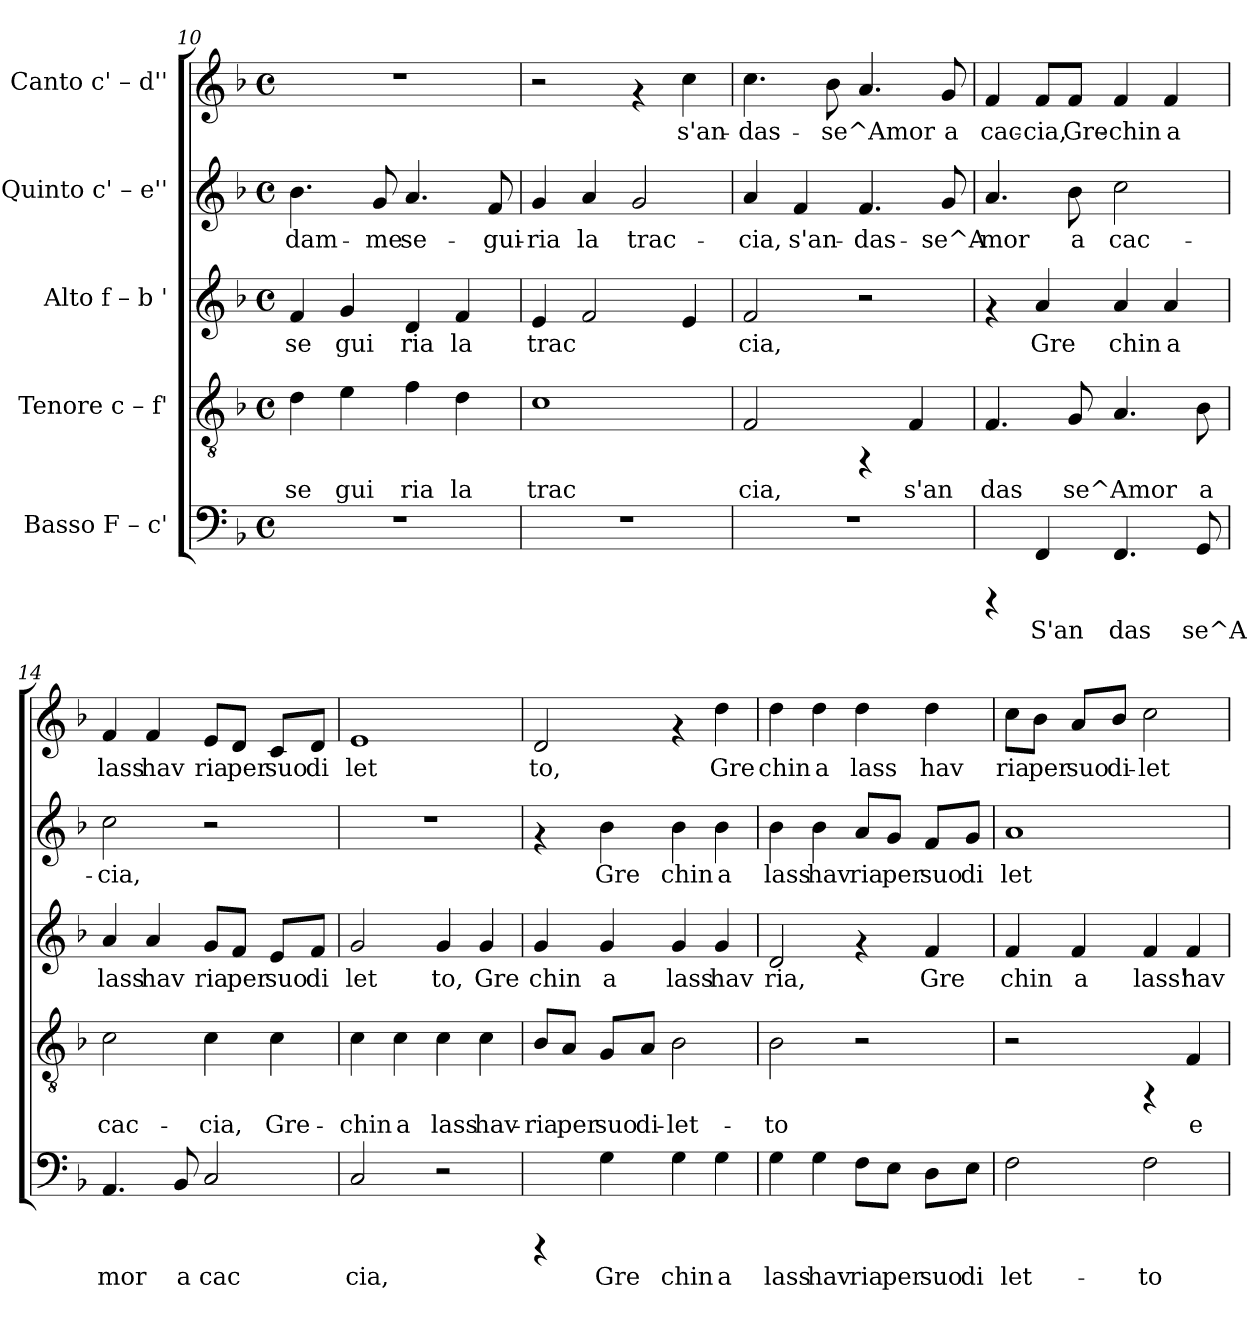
**kern	**text	**kern	**text	**kern	**text	**kern	**text	**kern	**text
*part5	*part5	*part4	*part4	*part3	*part3	*part2	*part2	*part1	*part1
*staff5	*staff5	*staff4	*staff4	*staff3	*staff3	*staff2	*staff2	*staff1	*staff1
*I"Basso  F – c'	*	*I"Tenore  c – f'	*	*I"Alto  f – b '	*	*I"Quinto  c' – e''	*	*I"Canto  c' – d''	*
*clefF4	*	*clefGv2	*	*clefG2	*	*clefG2	*	*clefG2	*
*k[b-]	*	*k[b-]	*	*k[b-]	*	*k[b-]	*	*k[b-]	*
*F:	*	*F:	*	*F:	*	*F:	*	*F:	*
*M4/4	*	*M4/4	*	*M4/4	*	*M4/4	*	*M4/4	*
*met(c)	*	*met(c)	*	*met(c)	*	*met(c)	*	*met(c)	*
=10	=10	=10	=10	=10	=10	=10	=10	=10	=10
!	!	!	!LO:LY:b:rj	!	!LO:LY:b:rj	!	!LO:LY:b:rj	!	!
1r	.	4d\	se	4f/	se	4.b-\	dam-	1r	.
!	!	!	!LO:LY:b:rj	!	!LO:LY:b:rj	!	!	!	!
.	.	4e\	gui	4g/	gui	.	.	.	.
!	!	!	!	!	!	!	!LO:LY:b:rj	!	!
.	.	.	.	.	.	8g/	-me	.	.
!	!	!	!LO:LY:b:rj	!	!LO:LY:b:rj	!	!LO:LY:b:rj	!	!
.	.	4f\	ria	4d/	ria	4.a/	se-	.	.
!	!	!	!LO:LY:b:rj	!	!LO:LY:b:rj	!	!	!	!
.	.	4d\	la	4f/	la	.	.	.	.
!	!	!	!	!	!	!	!LO:LY:b:rj	!	!
.	.	.	.	.	.	8f/	-gui-	.	.
=11	=11	=11	=11	=11	=11	=11	=11	=11	=11
!	!	!	!LO:LY:b:rj	!	!LO:LY:b:rj	!	!LO:LY:b:rj	!	!
1r	.	1c	trac	4e/	trac	4g/	-ria	2r	.
!	!	!	!	!	!LO:LY:b:rj	!	!LO:LY:b:rj	!	!
.	.	.	.	2f/	.	4a/	la	.	.
!	!	!	!	!	!	!	!LO:LY:b:rj	!	!
.	.	.	.	.	.	2g/	trac-	4rf	.
!	!	!	!	!	!LO:LY:b:rj	!	!	!	!LO:LY:b:rj
.	.	.	.	4e/	.	.	.	4cc\	s'an-
=12	=12	=12	=12	=12	=12	=12	=12	=12	=12
!	!	!	!LO:LY:b:rj	!	!LO:LY:b:rj	!	!LO:LY:b:rj	!	!LO:LY:b:rj
1r	.	2F/	cia,	2f/	cia,	4a/	-cia,	4.cc\	-das-
!	!	!	!	!	!	!	!LO:LY:b:rj	!	!
.	.	.	.	.	.	4f/	s'an-	.	.
!	!	!	!	!	!	!	!	!	!LO:LY:b:rj
.	.	.	.	.	.	.	.	8b-\	-se^Amor-
!	!	!	!	!	!	!	!LO:LY:b:rj	!	!LO:LY:b:rj
.	.	4rFF	.	2r	.	4.f/	-das-	4.a/	--
!	!	!	!LO:LY:b:rj	!	!	!	!	!	!
.	.	4F/	s'an	.	.	.	.	.	.
!	!	!	!	!	!	!	!LO:LY:b:rj	!	!LO:LY:b:rj
.	.	.	.	.	.	8g/	-se^A-	8g/	-a
=13	=13	=13	=13	=13	=13	=13	=13	=13	=13
!	!	!	!LO:LY:b:rj	!	!	!	!LO:LY:b:rj	!	!LO:LY:b:rj
4rCCC	.	4.F/	das	4rf	.	4.a/	-mor	4f/	cac-
!	!LO:LY:b:cj	!	!	!	!LO:LY:b:rj	!	!	!	!LO:LY:b:rj
4FF/	S'an	.	.	4a/	Gre	.	.	8f/L	-cia,
!	!	!	!LO:LY:b:rj	!	!	!	!LO:LY:b:rj	!	!LO:LY:b:rj
.	.	8G/	se^Amor	.	.	8b-\	a	8f/J	Gre-
!	!LO:LY:b:cj	!	!LO:LY:b:rj	!	!LO:LY:b:rj	!	!LO:LY:b:rj	!	!LO:LY:b:rj
4.FF/	das	4.A/	.	4a/	chin	2cc\	cac-	4f/	-chin
!	!	!	!	!	!LO:LY:b:rj	!	!	!	!LO:LY:b:rj
.	.	.	.	4a/	a	.	.	4f/	a
!	!LO:LY:b:cj	!	!LO:LY:b:rj	!	!	!	!	!	!
8GG/	se^A	8B-\	a	.	.	.	.	.	.
!!LO:PB:g=z
=14	=14	=14	=14	=14	=14	=14	=14	=14	=14
!	!LO:LY:b:cj	!	!LO:LY:b:rj	!	!LO:LY:b:rj	!	!LO:LY:b:rj	!	!LO:LY:b:rj
4.AA/	mor	2c\	cac-	4a/	lass	2cc\	-cia,	4f/	lass
!	!	!	!	!	!LO:LY:b:rj	!	!	!	!LO:LY:b:rj
.	.	.	.	4a/	hav	.	.	4f/	hav
!	!LO:LY:b:cj	!	!	!	!	!	!	!	!
8BB-/	a	.	.	.	.	.	.	.	.
!	!LO:LY:b:cj	!	!LO:LY:b:rj	!	!LO:LY:b:rj	!	!	!	!LO:LY:b:rj
2C/	cac	4c\	-cia,	8g/L	ria	2r	.	8e/L	ria
!	!	!	!	!	!LO:LY:b:rj	!	!	!	!LO:LY:b:rj
.	.	.	.	8f/J	per	.	.	8d/J	per
!	!	!	!LO:LY:b:rj	!	!LO:LY:b:rj	!	!	!	!LO:LY:b:rj
.	.	4c\	Gre-	8e/L	suo	.	.	8c/L	suo
!	!	!	!	!	!LO:LY:b:rj	!	!	!	!LO:LY:b:rj
.	.	.	.	8f/J	di	.	.	8d/J	di
=15	=15	=15	=15	=15	=15	=15	=15	=15	=15
!	!LO:LY:b:cj	!	!LO:LY:b:rj	!	!LO:LY:b:rj	!	!	!	!LO:LY:b:rj
2C/	cia,	4c\	-chin	2g/	let	1r	.	1e	let
!	!	!	!LO:LY:b:rj	!	!	!	!	!	!
.	.	4c\	a	.	.	.	.	.	.
!	!	!	!LO:LY:b:rj	!	!LO:LY:b:rj	!	!	!	!
2r	.	4c\	lass	4g/	to,	.	.	.	.
!	!	!	!LO:LY:b:rj	!	!LO:LY:b:rj	!	!	!	!
.	.	4c\	hav-	4g/	Gre	.	.	.	.
=16	=16	=16	=16	=16	=16	=16	=16	=16	=16
!	!	!	!LO:LY:b:rj	!	!LO:LY:b:rj	!	!	!	!LO:LY:b:rj
4rCCC	.	8B-/L	-ria	4g/	chin	4rf	.	2d/	to,
!	!	!	!LO:LY:b:rj	!	!	!	!	!	!
.	.	8A/J	per	.	.	.	.	.	.
!	!LO:LY:b:cj	!	!LO:LY:b:rj	!	!LO:LY:b:rj	!	!LO:LY:b:rj	!	!
4G\	Gre	8G/L	suo	4g/	a	4b-\	Gre	.	.
!	!	!	!LO:LY:b:rj	!	!	!	!	!	!
.	.	8A/J	di-	.	.	.	.	.	.
!	!LO:LY:b:cj	!	!LO:LY:b:rj	!	!LO:LY:b:rj	!	!LO:LY:b:rj	!	!
4G\	chin	2B-\	-let-	4g/	lass	4b-\	chin	4rf	.
!	!LO:LY:b:cj	!	!	!	!LO:LY:b:rj	!	!LO:LY:b:rj	!	!LO:LY:b:rj
4G\	a	.	.	4g/	hav	4b-\	a	4dd\	Gre
=17	=17	=17	=17	=17	=17	=17	=17	=17	=17
!	!LO:LY:b:cj	!	!LO:LY:b:rj	!	!LO:LY:b:rj	!	!LO:LY:b:rj	!	!LO:LY:b:rj
4G\	lass	2B-\	-to	2d/	ria,	4b-\	lass	4dd\	chin
!	!LO:LY:b:cj	!	!	!	!	!	!LO:LY:b:rj	!	!LO:LY:b:rj
4G\	hav	.	.	.	.	4b-\	hav	4dd\	a
!	!LO:LY:b:cj	!	!	!	!	!	!LO:LY:b:rj	!	!LO:LY:b:rj
8F\L	ria	2r	.	4rf	.	8a/L	ria	4dd\	lass
!	!LO:LY:b:cj	!	!	!	!	!	!LO:LY:b:rj	!	!
8E\J	per	.	.	.	.	8g/J	per	.	.
!	!LO:LY:b:cj	!	!	!	!LO:LY:b:rj	!	!LO:LY:b:rj	!	!LO:LY:b:rj
8D\L	suo	.	.	4f/	Gre	8f/L	suo	4dd\	hav
!	!LO:LY:b:cj	!	!	!	!	!	!LO:LY:b:rj	!	!
8E\J	di	.	.	.	.	8g/J	di	.	.
!!LO:LB:g=z
=18	=18	=18	=18	=18	=18	=18	=18	=18	=18
!	!LO:LY:b:cj	!	!	!	!LO:LY:b:rj	!	!LO:LY:b:rj	!	!LO:LY:b:rj
2F\	let-	2r	.	4f/	chin	1a	let	8cc\L	ria
!	!	!	!	!	!	!	!	!	!LO:LY:b:rj
.	.	.	.	.	.	.	.	8b-\J	per
!	!	!	!	!	!LO:LY:b:rj	!	!	!	!LO:LY:b:rj
.	.	.	.	4f/	a	.	.	8a/L	suo
!	!	!	!	!	!	!	!	!	!LO:LY:b:rj
.	.	.	.	.	.	.	.	8b-/J	di-
!	!LO:LY:b:cj	!	!	!	!LO:LY:b:rj	!	!	!	!LO:LY:b:rj
2F\	-to	4rFF	.	4f/	lass'	.	.	2cc\	-let-
!	!	!	!LO:LY:b:rj	!	!LO:LY:b:rj	!	!	!	!
.	.	4F/	e	4f/	hav-	.	.	.	.
=	=	=	=	=	=	=	=	=	=
*-	*-	*-	*-	*-	*-	*-	*-	*-	*-
